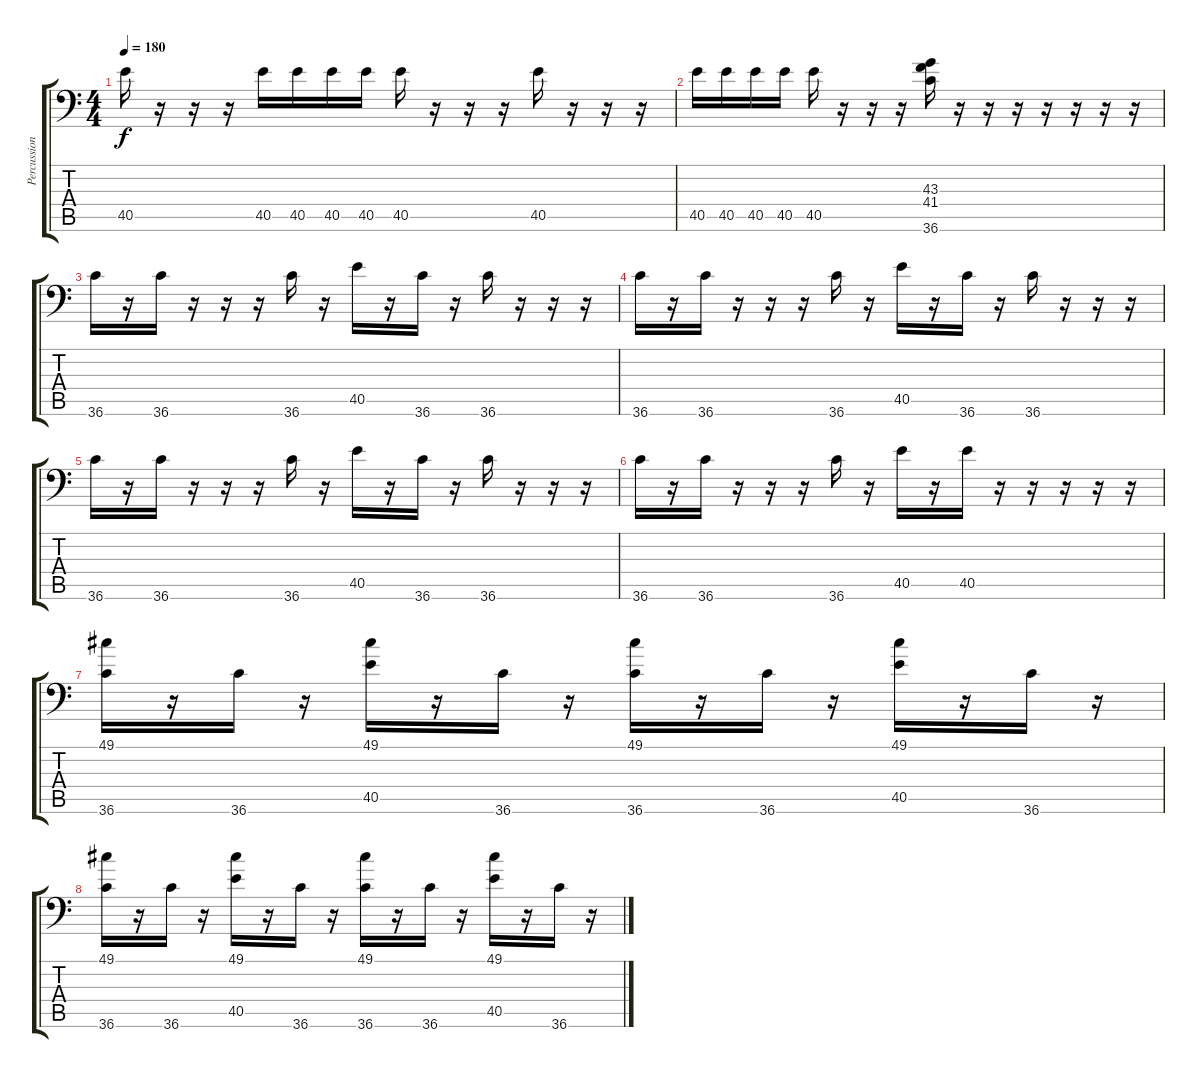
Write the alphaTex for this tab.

\track ("Percussion" "Percussion") {instrument acousticgrandpiano}
\staff {score tabs}
\tuning (C-1 C-1 C-1 C-1 C-1 C-1) {hide}
\ts (4 4)
\tempo 180
\clef f4
\ks c
40.5.16{dy f} r.16 r.16 r.16 40.5.16 40.5.16 40.5.16 40.5.16 40.5.16 r.16 r.16 r.16 40.5.16 r.16 r.16 r.16 |
40.5.16 40.5.16 40.5.16 40.5.16 40.5.16 r.16 r.16 r.16 (43.3 41.4 36.6).16 r.16 r.16 r.16 r.16 r.16 r.16 r.16 |
36.6.16 r.16 36.6.16 r.16 r.16 r.16 36.6.16 r.16 40.5.16 r.16 36.6.16 r.16 36.6.16 r.16 r.16 r.16 |
36.6.16 r.16 36.6.16 r.16 r.16 r.16 36.6.16 r.16 40.5.16 r.16 36.6.16 r.16 36.6.16 r.16 r.16 r.16 |
36.6.16 r.16 36.6.16 r.16 r.16 r.16 36.6.16 r.16 40.5.16 r.16 36.6.16 r.16 36.6.16 r.16 r.16 r.16 |
36.6.16 r.16 36.6.16 r.16 r.16 r.16 36.6.16 r.16 40.5.16 r.16 40.5.16 r.16 r.16 r.16 r.16 r.16 |
(49.1 36.6).16 r.16 36.6.16 r.16 (49.1 40.5).16 r.16 36.6.16 r.16 (49.1 36.6).16 r.16 36.6.16 r.16 (49.1 40.5).16 r.16 36.6.16 r.16 |
(49.1 36.6).16 r.16 36.6.16 r.16 (49.1 40.5).16 r.16 36.6.16 r.16 (49.1 36.6).16 r.16 36.6.16 r.16 (49.1 40.5).16 r.16 36.6.16 r.16
